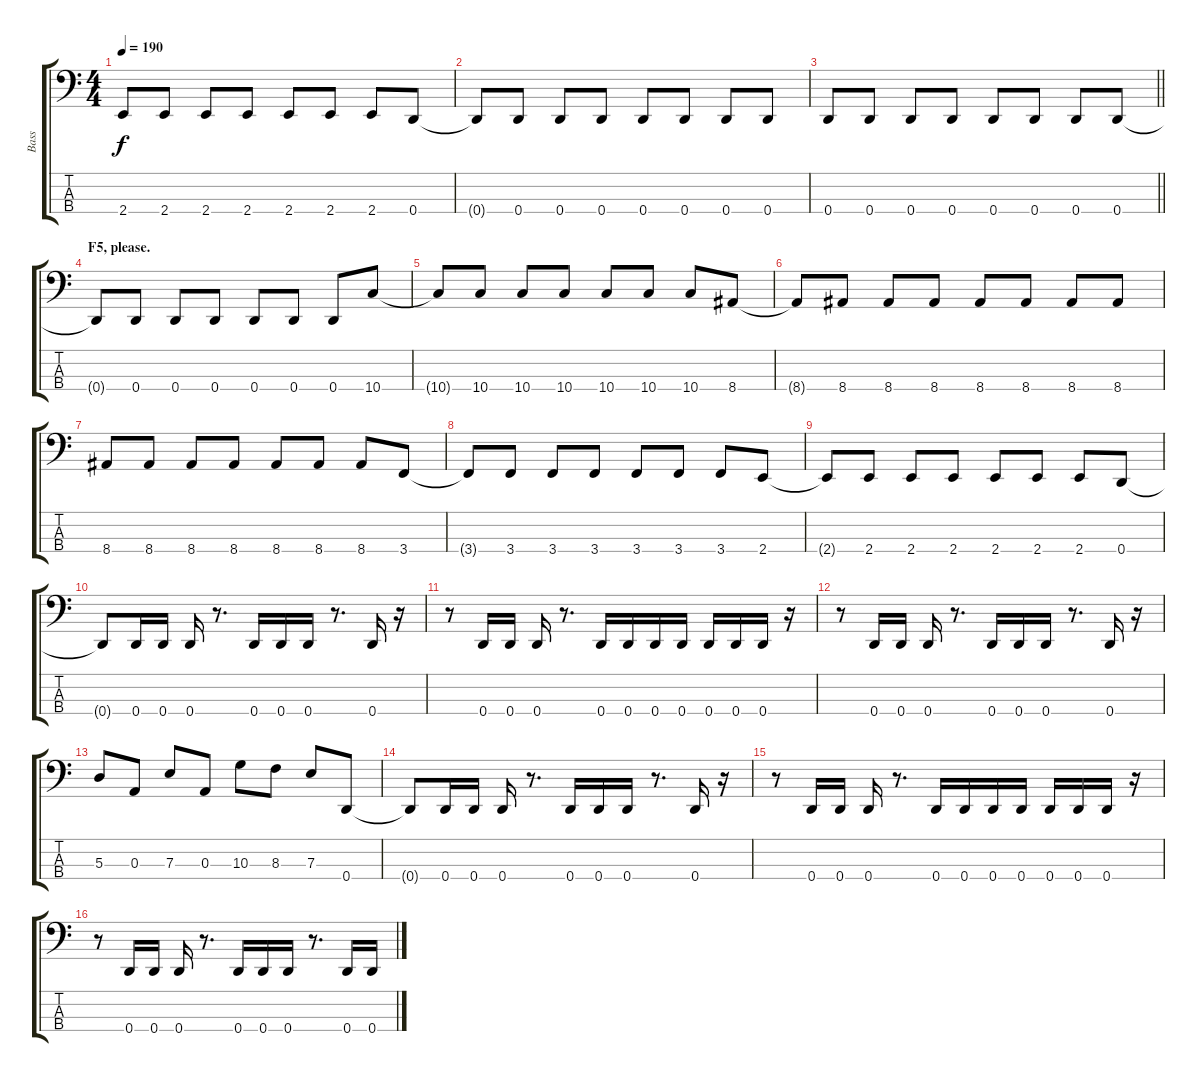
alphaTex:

\track ("Bass" "Bass") {instrument electricbasspick}
\staff {score tabs}
\tuning (G2 D2 A1 D1) {hide}
\ts (4 4)
\tempo 190
\clef f4
\ks c
2.4{t}.8{dy f} 2.4.8 2.4.8 2.4.8 2.4.8 2.4.8 2.4.8 0.4.8 |
0.4{t}.8 0.4.8 0.4.8 0.4.8 0.4.8 0.4.8 0.4.8 0.4.8 |
\barLineRight lightlight
0.4.8 0.4.8 0.4.8 0.4.8 0.4.8 0.4.8 0.4.8 0.4.8 |
\section ("" "F5, please. ")
0.4{t}.8 0.4.8 0.4.8 0.4.8 0.4.8 0.4.8 0.4.8 10.4.8 |
10.4{t}.8 10.4.8 10.4.8 10.4.8 10.4.8 10.4.8 10.4.8 8.4.8 |
8.4{t}.8 8.4.8 8.4.8 8.4.8 8.4.8 8.4.8 8.4.8 8.4.8 |
8.4.8 8.4.8 8.4.8 8.4.8 8.4.8 8.4.8 8.4.8 3.4.8 |
3.4{t}.8 3.4.8 3.4.8 3.4.8 3.4.8 3.4.8 3.4.8 2.4.8 |
2.4{t}.8 2.4.8 2.4.8 2.4.8 2.4.8 2.4.8 2.4.8 0.4.8 |
0.4{t}.8 0.4.16 0.4.16 0.4.16 r.8{d} 0.4.16 0.4.16 0.4.16 r.8{d} 0.4.16 r.16 |
r.8 0.4.16 0.4.16 0.4.16 r.8{d} 0.4.16 0.4.16 0.4.16 0.4.16 0.4.16 0.4.16 0.4.16 r.16 |
r.8 0.4.16 0.4.16 0.4.16 r.8{d} 0.4.16 0.4.16 0.4.16 r.8{d} 0.4.16 r.16 |
5.3.8 0.3.8 7.3.8 0.3.8 10.3.8 8.3.8 7.3.8 0.4.8 |
0.4{t}.8 0.4.16 0.4.16 0.4.16 r.8{d} 0.4.16 0.4.16 0.4.16 r.8{d} 0.4.16 r.16 |
r.8 0.4.16 0.4.16 0.4.16 r.8{d} 0.4.16 0.4.16 0.4.16 0.4.16 0.4.16 0.4.16 0.4.16 r.16 |
r.8 0.4.16 0.4.16 0.4.16 r.8{d} 0.4.16 0.4.16 0.4.16 r.8{d} 0.4.16 0.4.16
